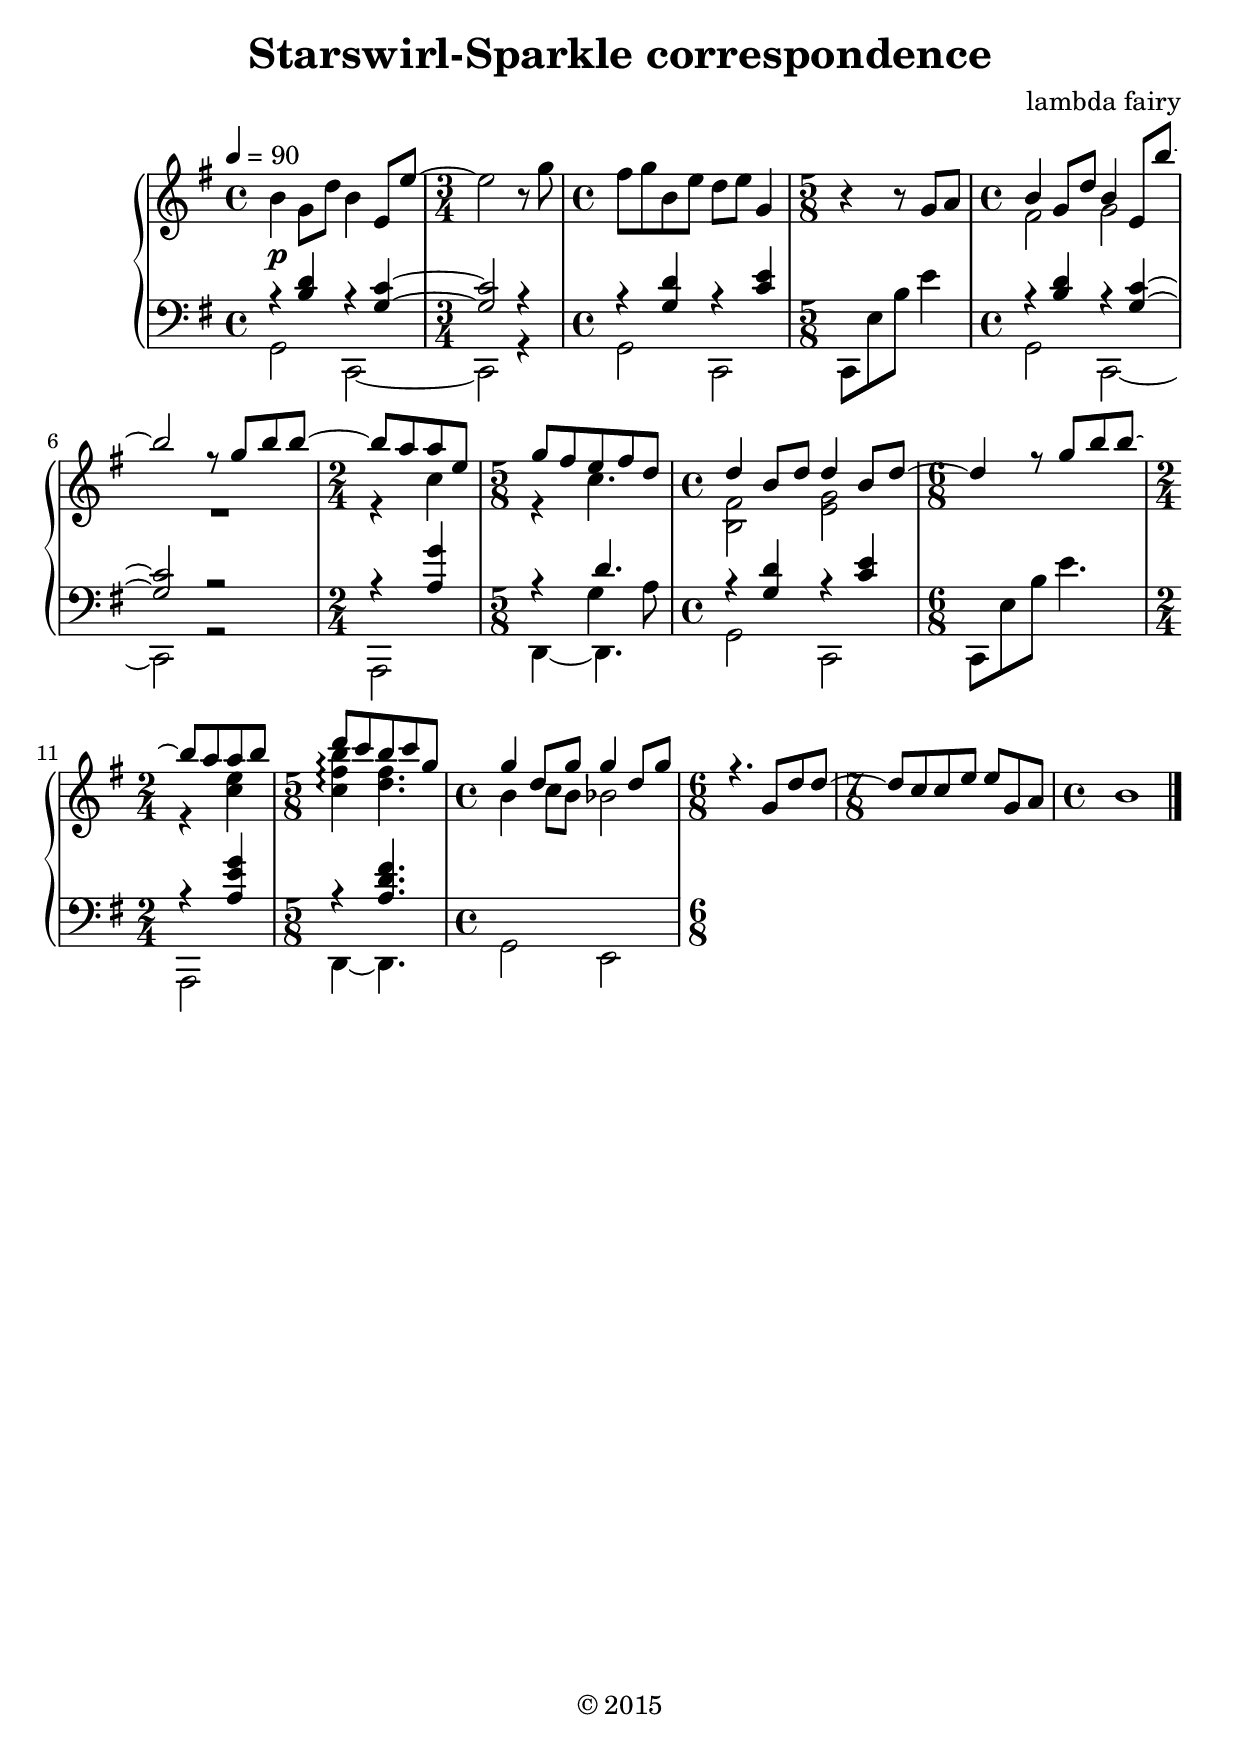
\version "2.18.2"

\include "articulate.ly"
\include "shared.ily"

#(set-global-staff-size 23)

\header {
    title = "Starswirl-Sparkle correspondence"
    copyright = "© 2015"
    }

A = {
    \time 4/4
    \tempo 4 = 90
    \clef treble
    \set Staff.midiInstrument = #"acoustic grand"
    \key g \major

    \relative g' {
        | b4 g8 d' b4 e,8 e' ~
        \time 3/4
        | e2 r8 g
        \time 4/4
        | fs g b, e d e g,4
        \time 5/8
        | r4 r8
        << { g a
            \time 4/4
            | b4 g8 d' b4 e,8 b'' ~
            | b2 r8 g b b ~
            \time 2/4
            | b[ a a e]
            \time 5/8
            | g[ fs e fs d]
            \time 4/4
            | d4 b8 d d4 b8 d ~
            \time 6/8
            | d4 r8 g b b ~
            \time 2/4
            | b[ a a b]
            \time 5/8
            | d[ c b c g]
            \time 4/4
            | g4 d8 g g4 d8 g
            \time 6/8
            | r4. g,8 d' d ~
            \time 7/8
            | d[ c c e] e[ g, a]
            \time 4/4
            | b1
            }
        \\ { s4
            | fs2 g
            | R1
            | r4 c
            | r c4.
            | <b, fs'>2 <e g>
            | s8*6
            | r4 <c' e>
            | <c fs b>\arpeggio <d fs>4.
            | b4 c8 b bf2
            } >>
        }

    \bar "|."
    }

dynamics = {
    | s1\p
    }

B = {
    \clef bass
    \key g \major

    \relative g {
        << {
            | r4 <b d> r <g c> ~
            | q2 r4
            | r4 <g d'> r <c e>
            | s8*5
            | r4 <b d> r <g c> ~
            | q2 r

            | r4 <a g'>
            | r4 << d4. \new Voice { \voiceFour g,4 a8 } >>
            | r4 <g d'> r <c e>
            | s2.
            | r4 <a e' g>
            | r <a d fs>4.
            }
        \\ {
            | g,2 c, ~
            | c r4
            | g'2 c,
            | c8 e' b' e4
            | g,,2 c, ~
            | c r

            | a2
            | d4 ~ d4.
            | g2 c,
            | c8 e' b' e4.
            | a,,,2
            | d4 ~ d4.
            | g2 e
            } >>
        }
    }

\score {
    \new PianoStaff <<
        #(set-accidental-style 'piano)
        \new Staff = "A" \A
        \new Dynamics \dynamics
        \new Staff = "B" \B
        >>
    \layout { }
    }

\score {
    \articulate \new PianoStaff <<
        \new Staff = "A" \A
        \new Dynamics \dynamics
        \new Staff = "B" \B
        >>
    \midi { }
    }
